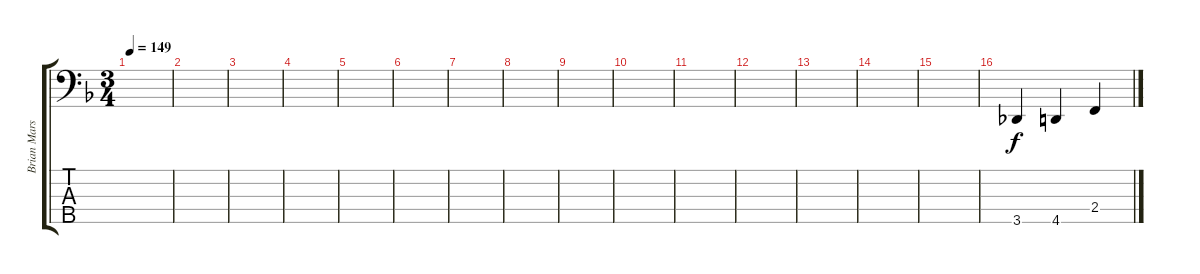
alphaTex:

\track ("Brian Marshall" "Brian Mars") {instrument electricbassfinger}
\staff {score tabs}
\tuning (Gb2 Db2 Ab1 Eb1 Bb0) {hide}
\ts (3 4)
\tempo 149
\clef f4
\ks dminor
|
|
|
|
|
|
|
|
|
|
|
|
|
|
|
3.5.4 4.5.4 2.4.4
